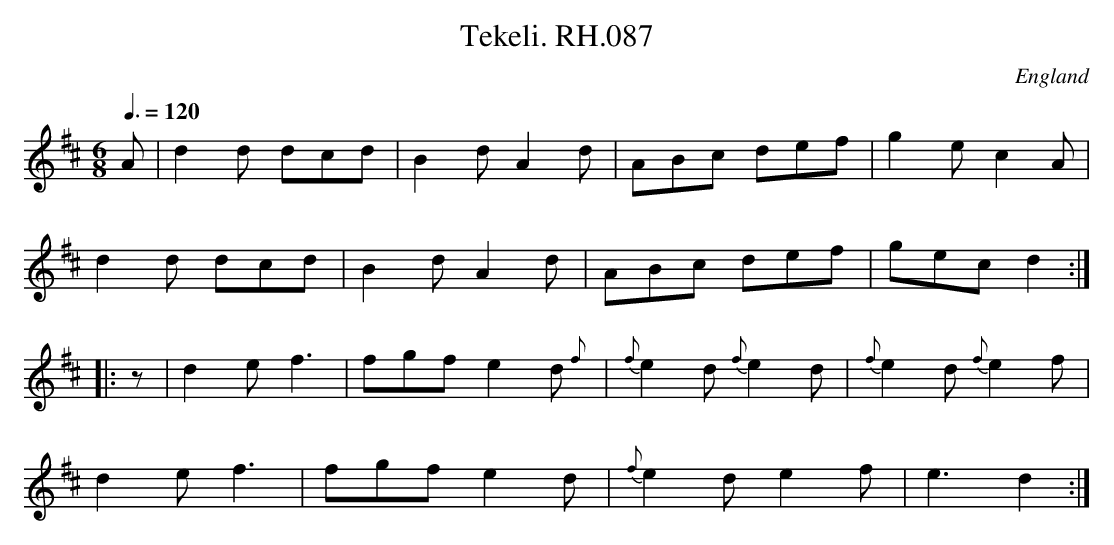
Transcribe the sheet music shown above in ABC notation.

X:1
T:Tekeli. RH.087
L:1/8
M:6/8
O:England
Q:3/8=120
K:D
A|d2d dcd|B2d A2d|ABc def|g2e c2A|!
d2d dcd|B2d A2d|ABc def|gec d2:|!
|:z|d2e f3|fgf e2d{f}|{f}e2d {f}e2d|{f}e2d {f}e2f|!
d2e f3|fgf e2d|{f}e2d e2f|e3 d2:|
